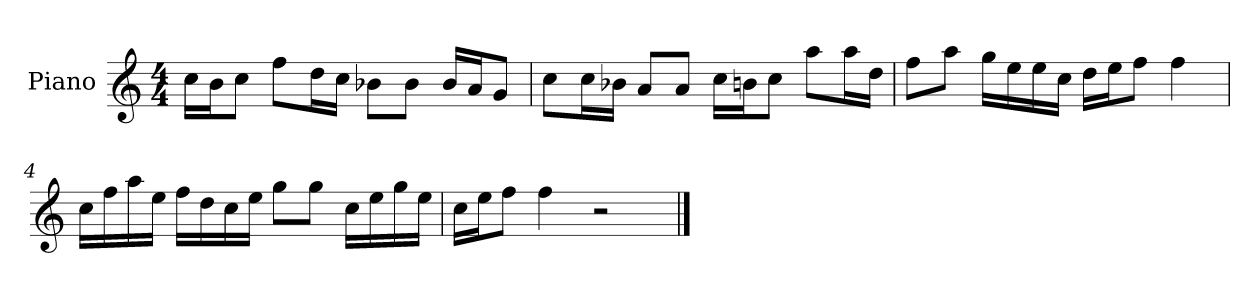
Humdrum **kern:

**kern
*part1
*staff1
*I"Piano
*I'P-no
*clefG2
*k[]
*M4/4
*MM90
=1
16cc\LL
16b\J
8cc\J
8ff\L
16dd\L
16cc\JJ
8b-X\L
8b-\J
16b-/LL
16a/J
8g/J
=2
8cc\L
16cc\L
16b-X\JJ
8a/L
8a/J
16cc\LL
16bn\J
8cc\J
8aa\L
16aa\L
16dd\JJ
=3
8ff\L
8aa\J
16gg\LL
16ee\
16ee\
16cc\JJ
16dd\LL
16ee\J
8ff\J
4ff\
!!LO:LB:g=z
=4
16cc\LL
16ff\
16aa\
16ee\JJ
16ff\LL
16dd\
16cc\
16ee\JJ
8gg\L
8gg\J
16cc\LL
16ee\
16gg\
16ee\JJ
=5
16cc\LL
16ee\J
8ff\J
4ff\
2r
==
*-
